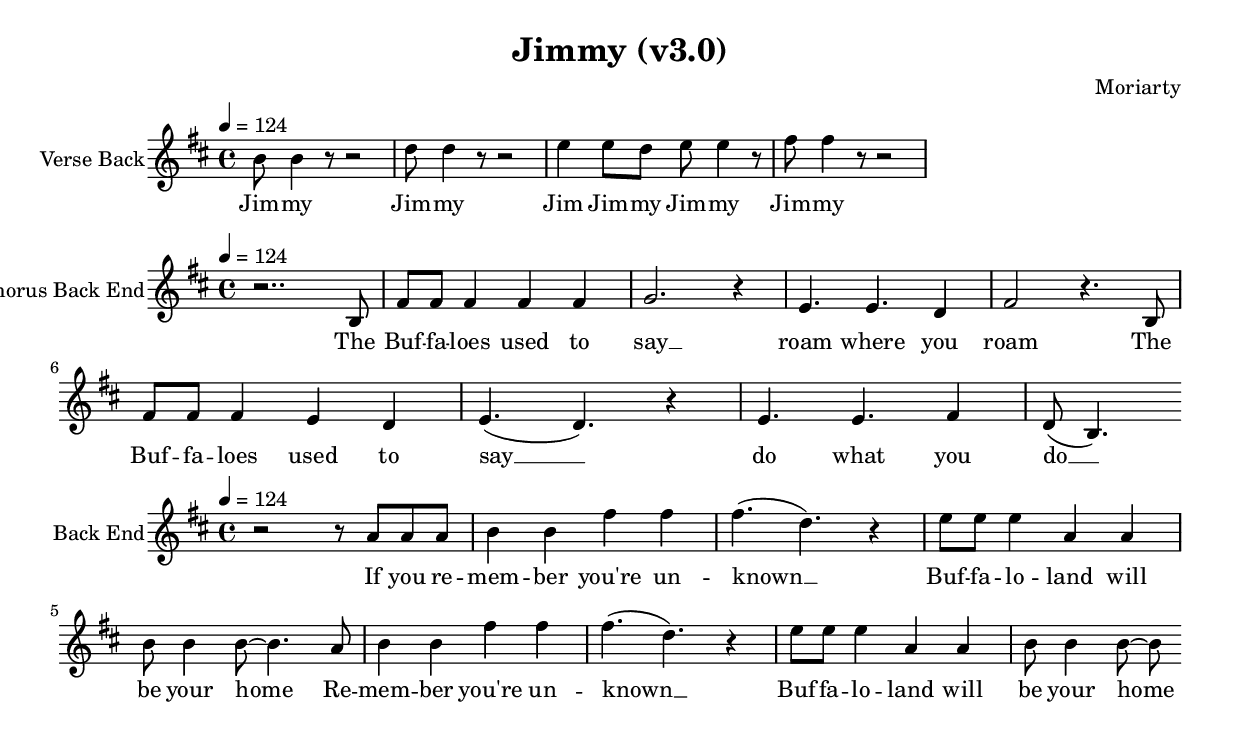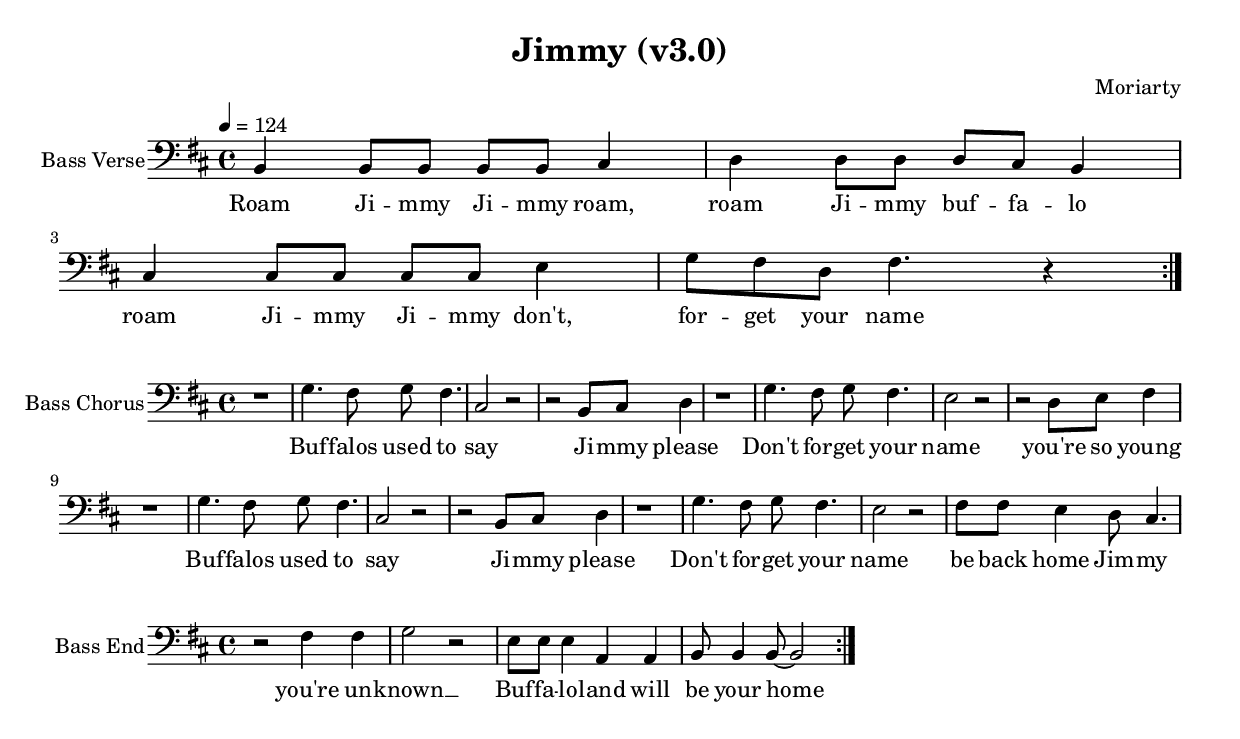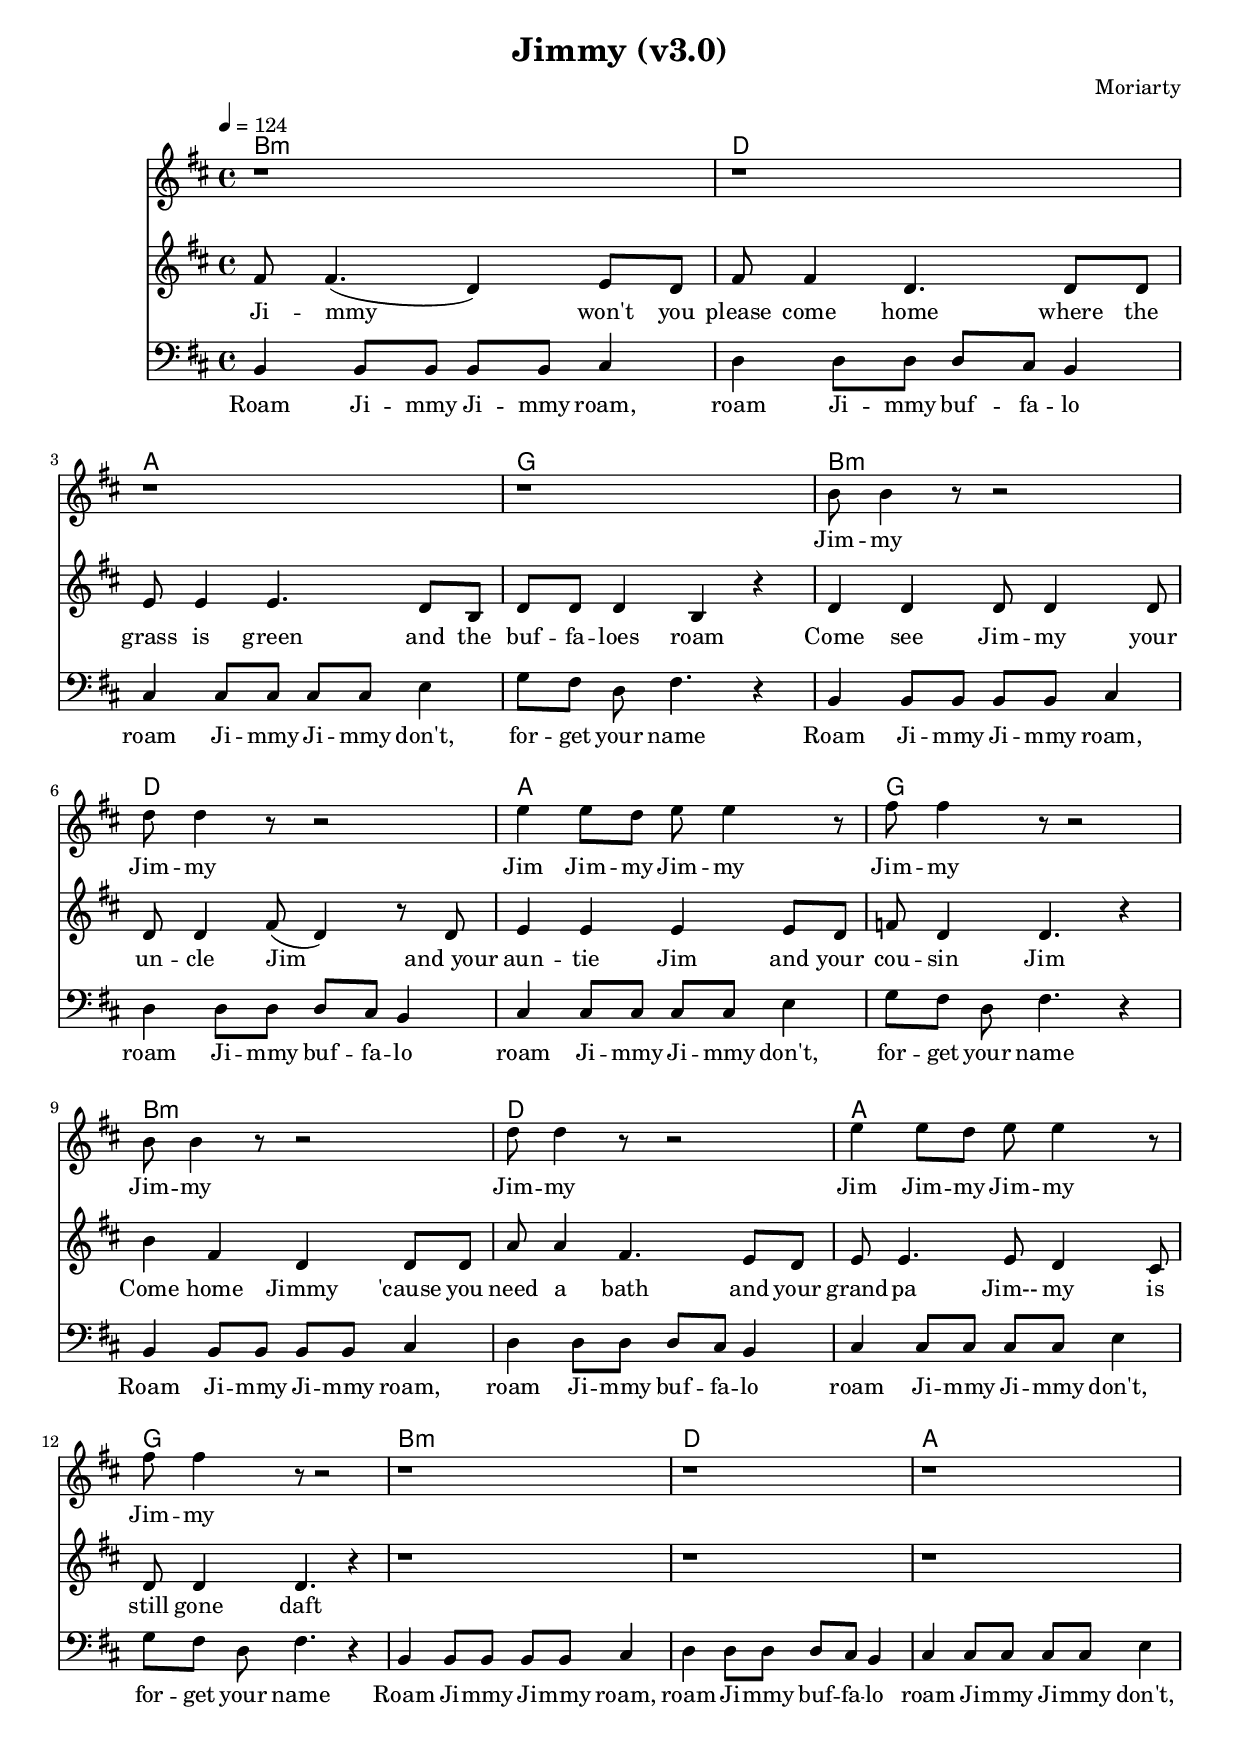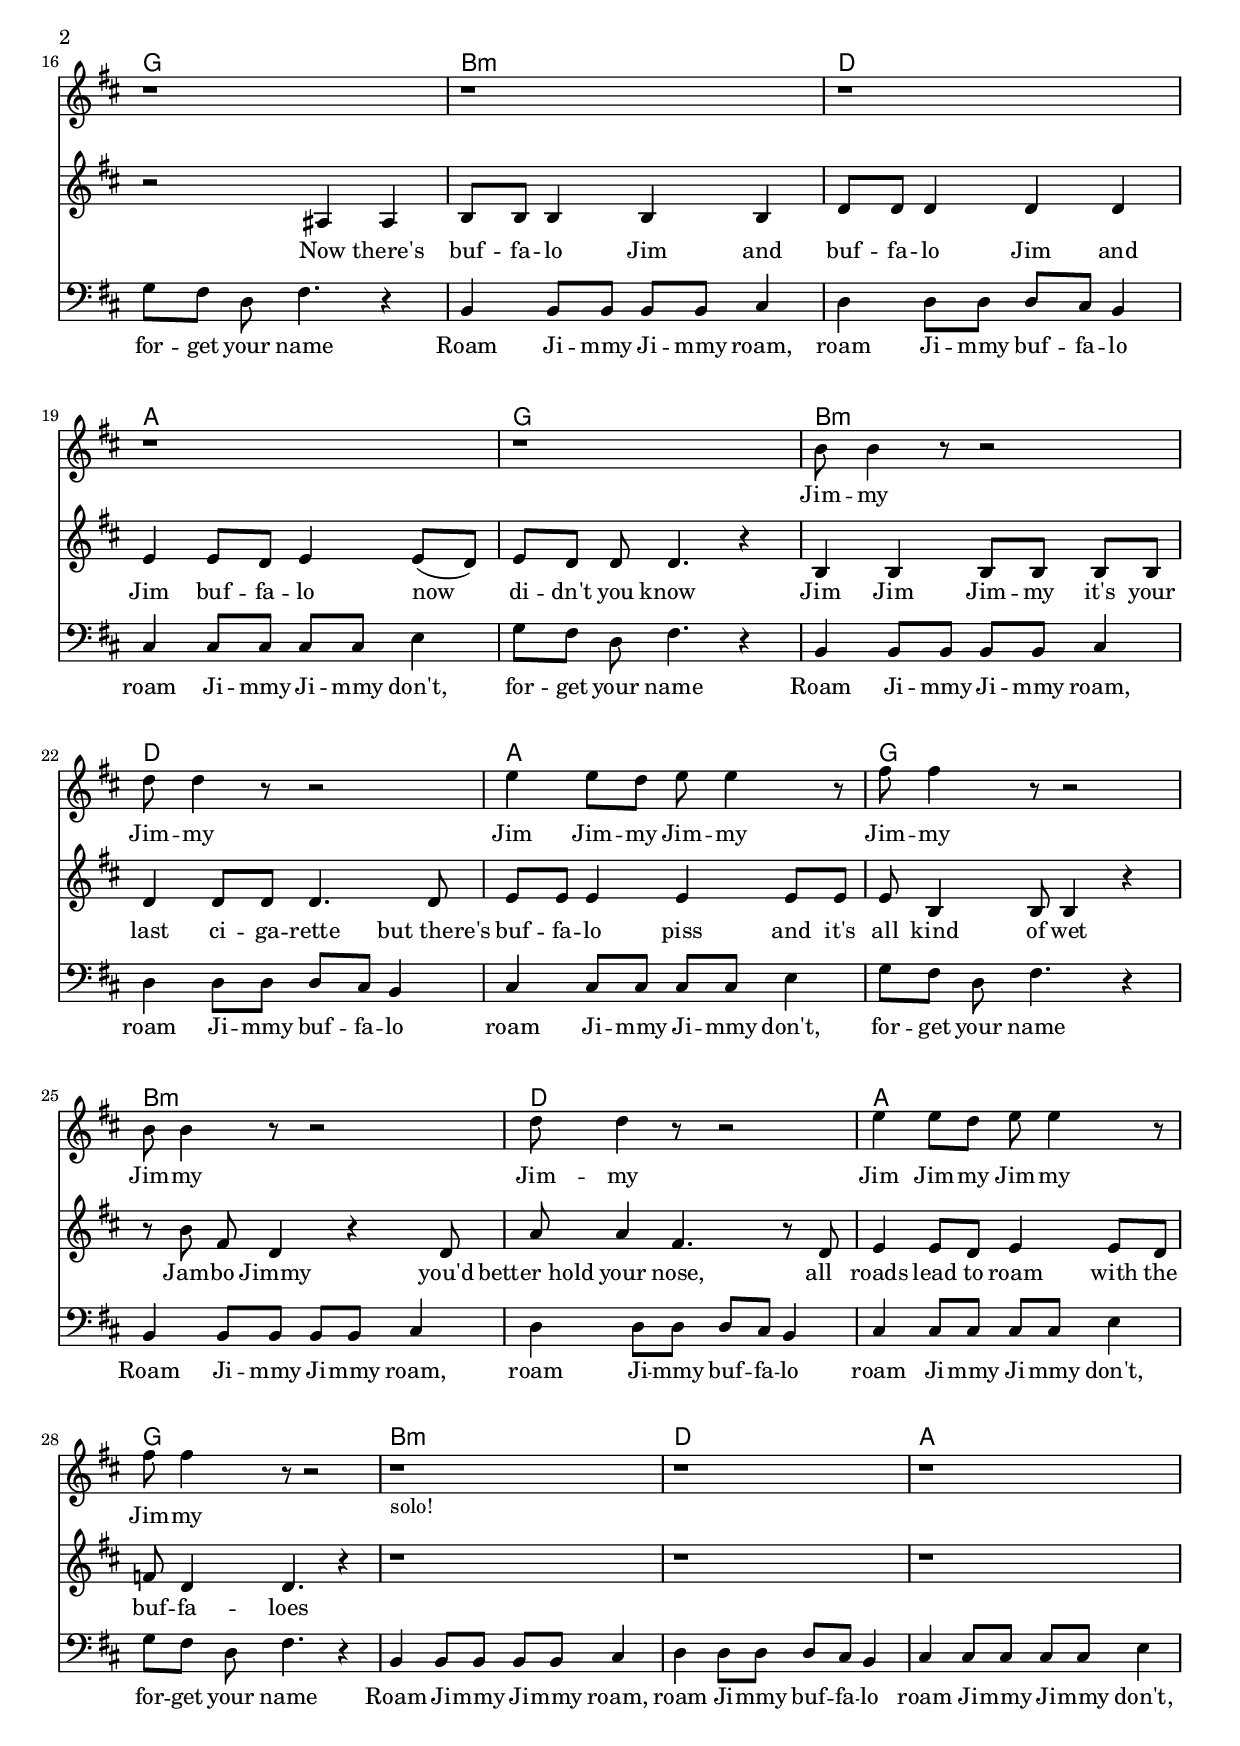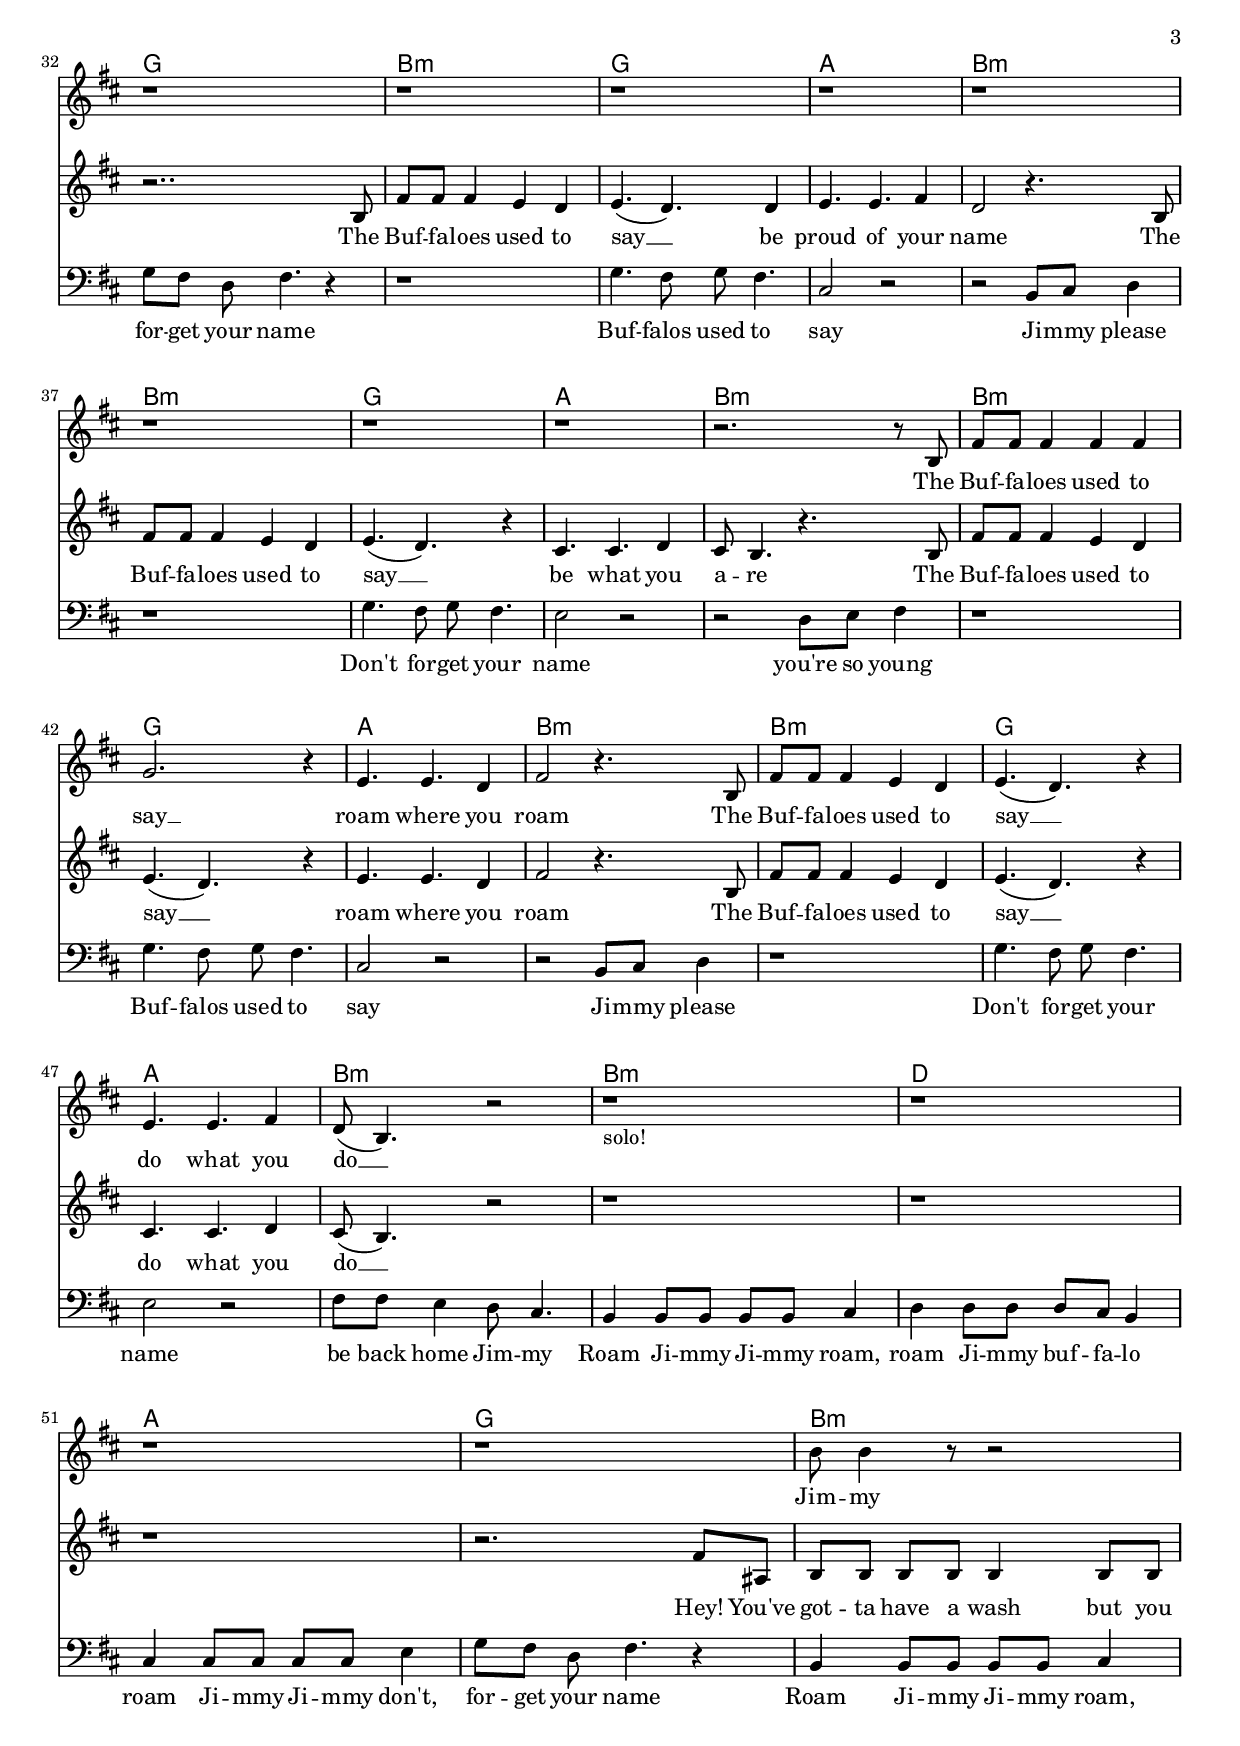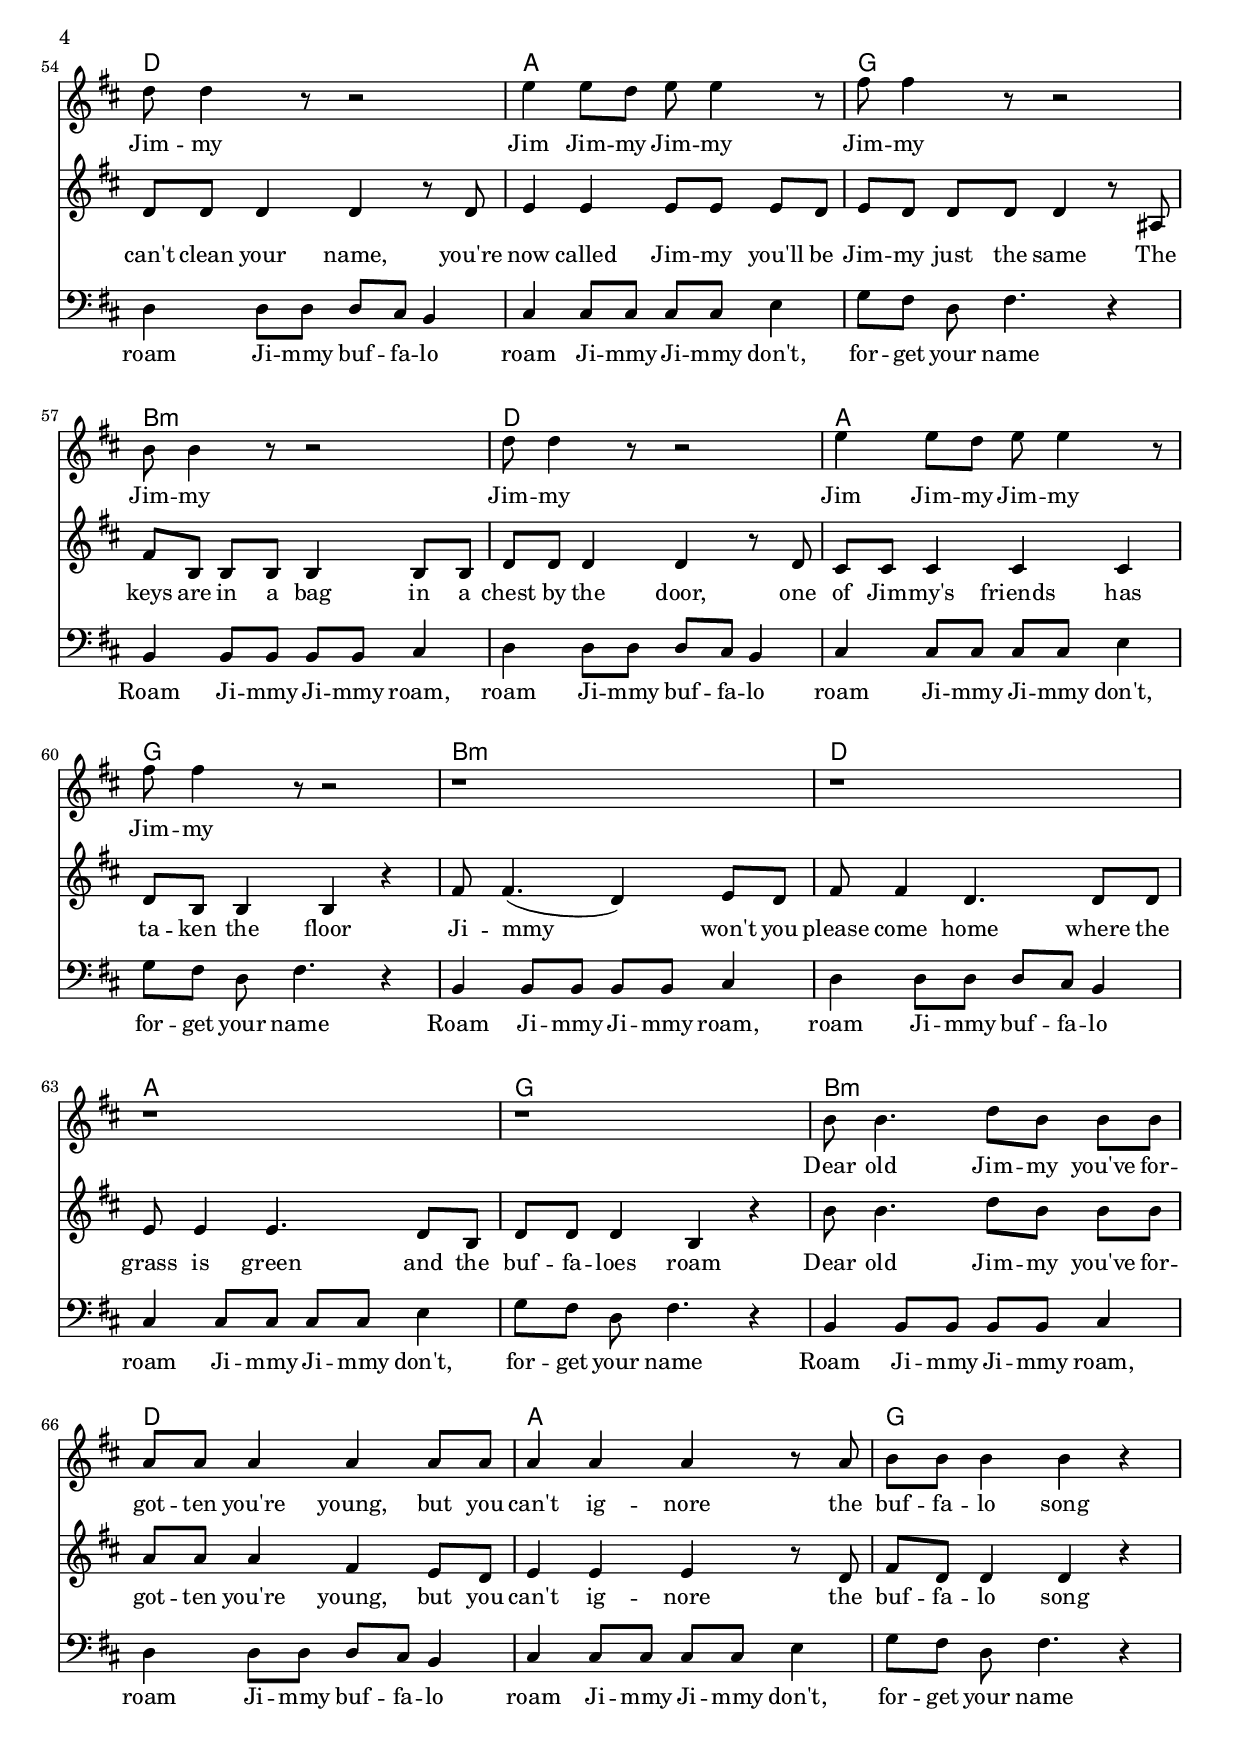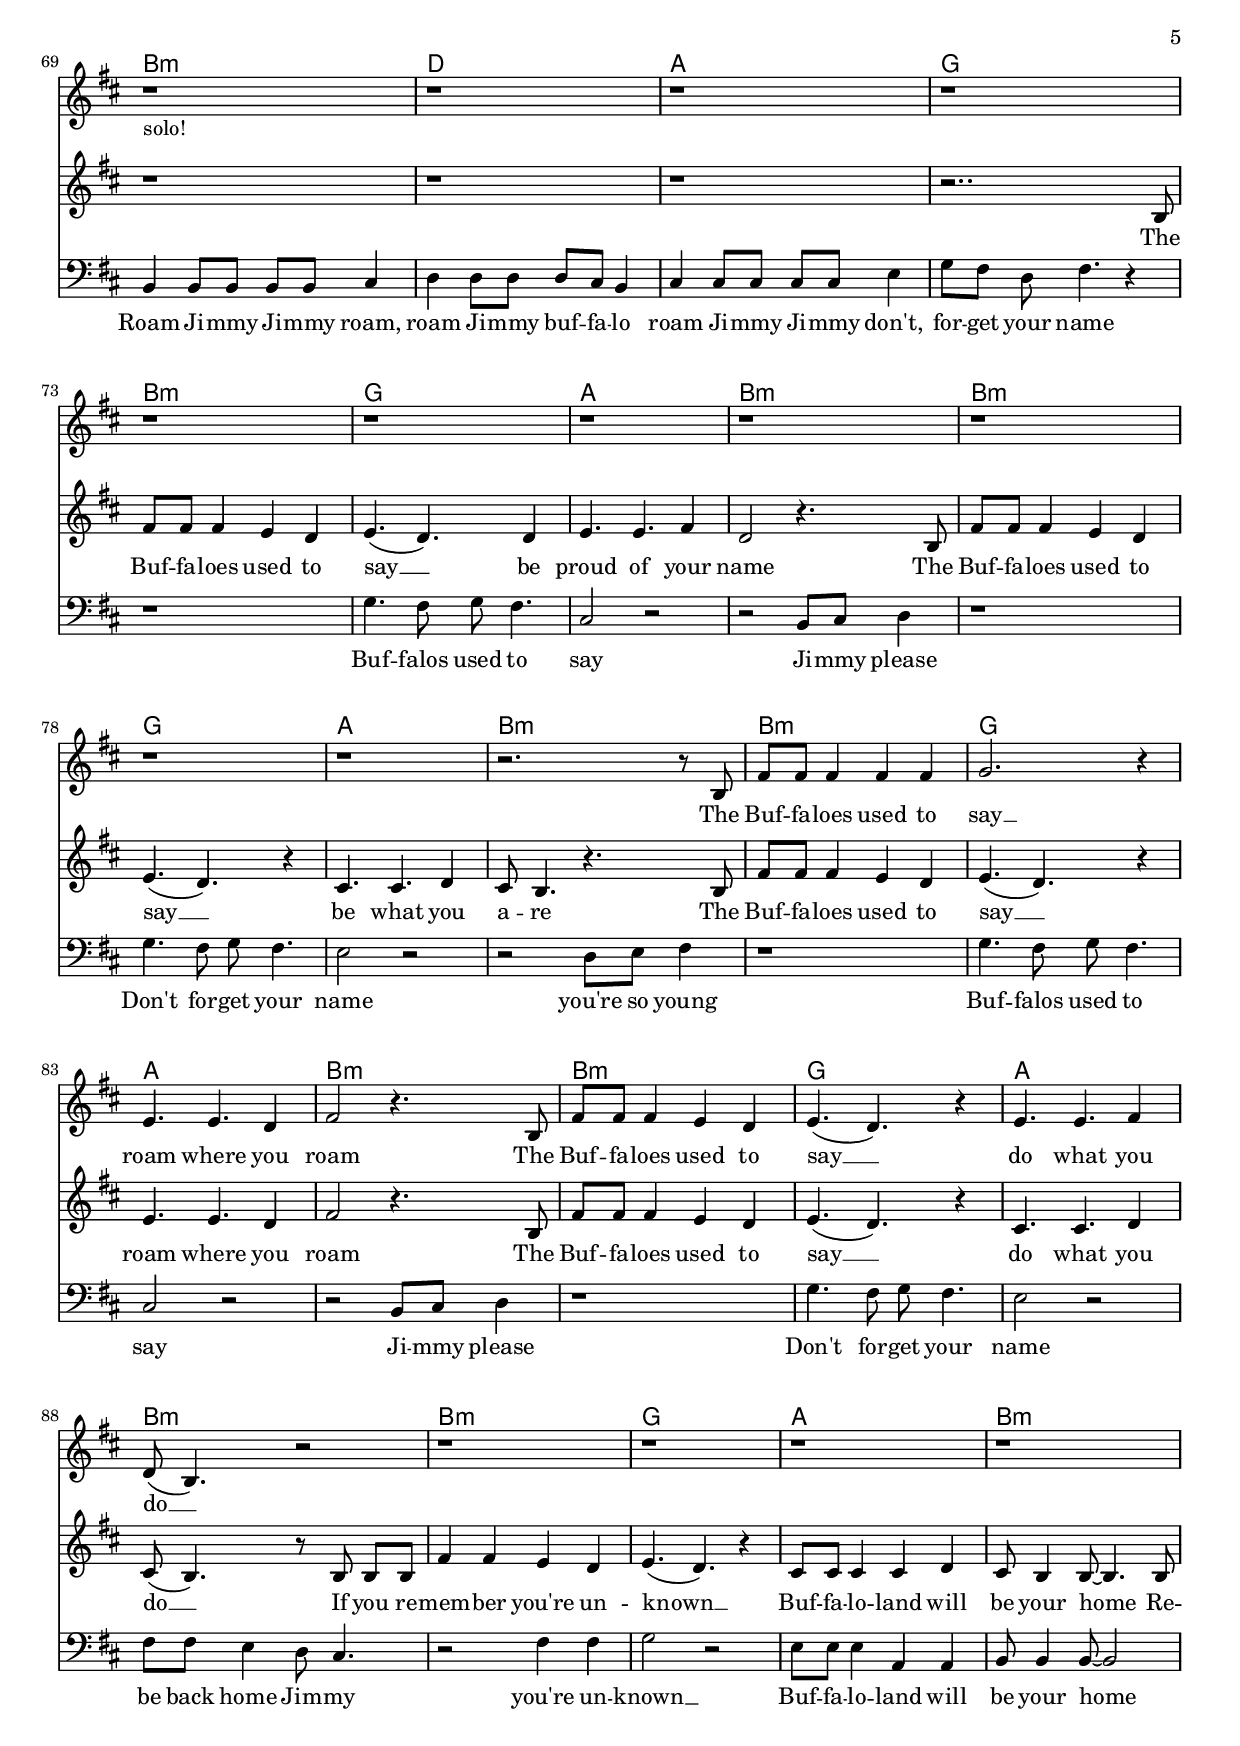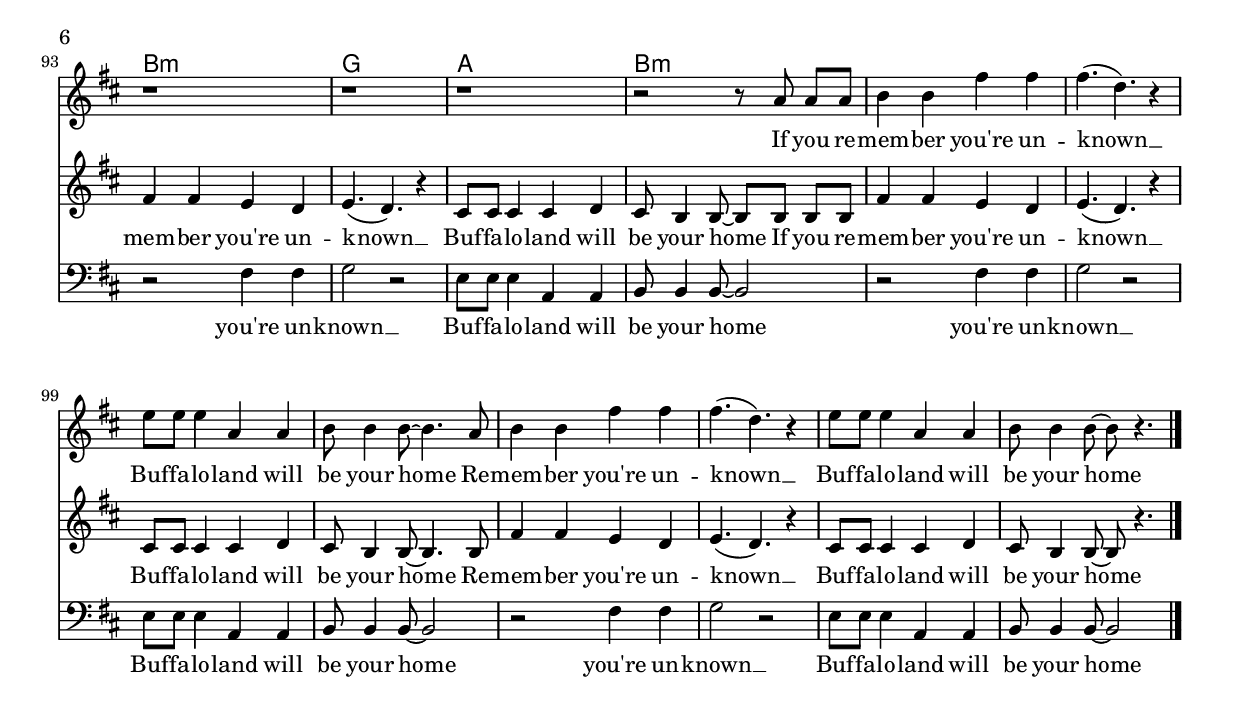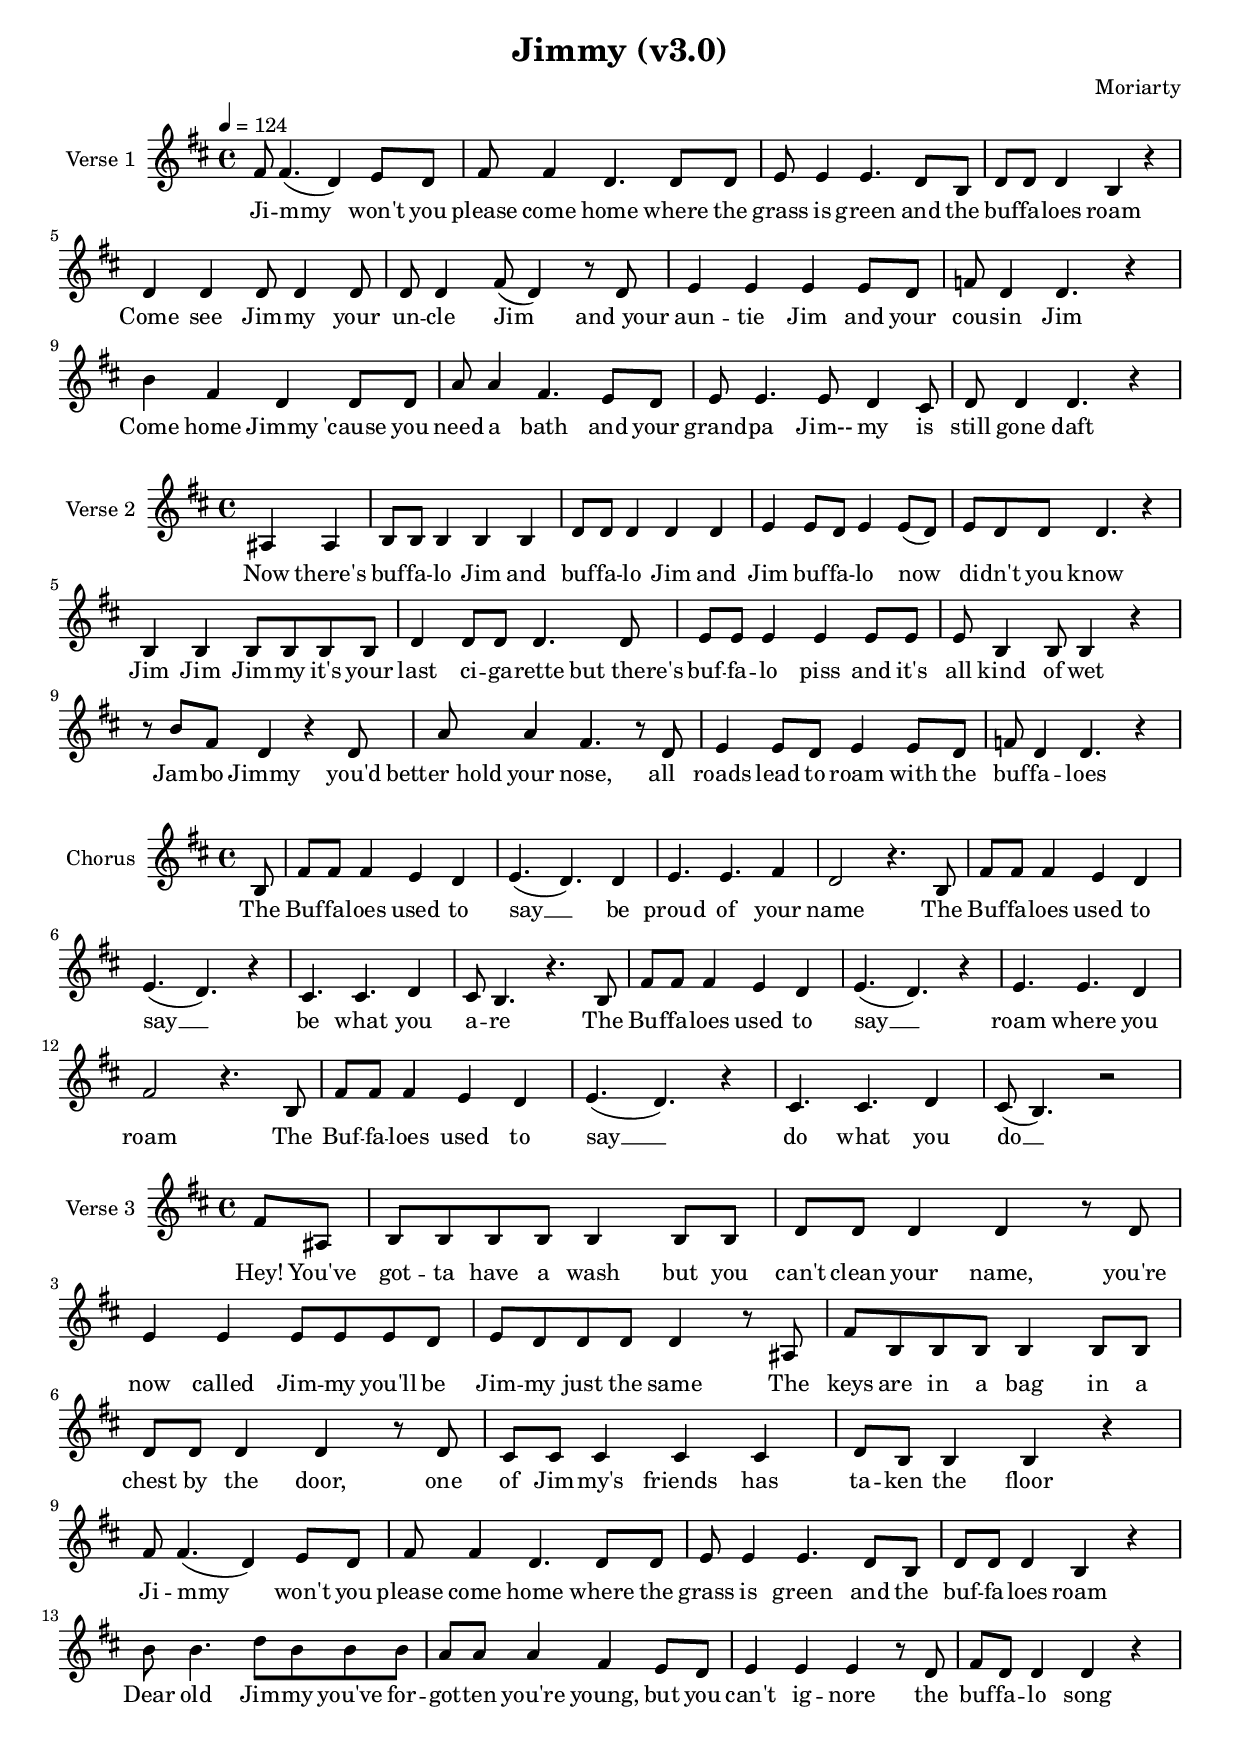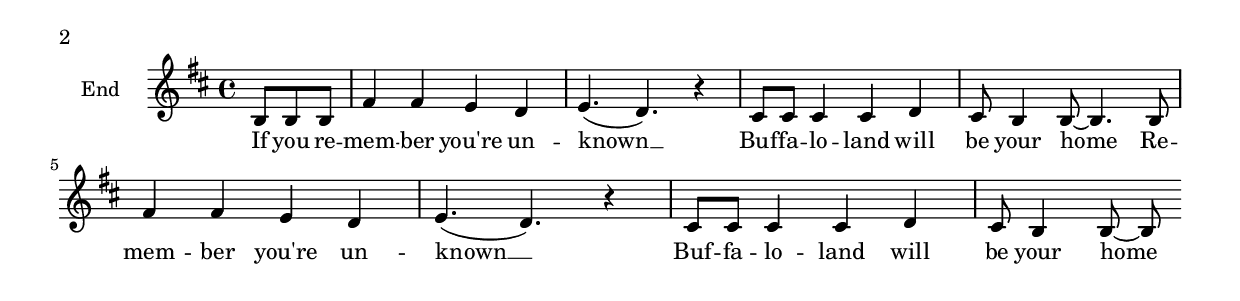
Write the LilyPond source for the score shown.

\version "2.22"

\include "swing.ly"

\header {
  title = "Jimmy (v3.0)"
  composer = "Moriarty"
}


#(set-global-staff-size 18)

globalTranspose =
#(define-music-function (parser location m)
  (ly:music?)
  #{ \transpose c d $m #})



leadVerseOne = \relative { e'8 e4.( c4) d8 c | e e4 c4. c8 c | d8 d4 d4. c8 a | c c c4 a4 r4 | 
			   c4 c4 c8 c4 c8 | c8 c4 e8( c4) r8 c8 | d4 d d d8 c | ees c4 c4. r4 | 
			   a'4 e c c8 c | g'8 g4 e4. d8 c | d8 d4. d8 c4 b8 | c c4 c4. r4 }

lyricsVerseOne = \lyricmode {
  Ji -- mmy__ won't you please come home where the grass is green and the buf -- fa -- loes roam
  Come see Jim -- my your un -- cle Jim__ and_your aun -- tie Jim and your cou -- sin Jim
  Come home Jimmy 'cause you need a bath and your grand -- pa Jim-- my is still gone daft
}

leadVerseTwo = \relative { gis4 gis | a8 a a4 a a | c8 c c4 c c | d4 d8 c d4 d8( c) | d8 c c8  c4. r4 |
			   a a a8 a a a | c4 c8 c c4. c8 | d d d4 d d8 d | d a4 a8 a4 r4|
			   r8 a' e8 c4 r4 c8 | g' g4 e4. r8 c8 | d4 d8 c d4 d8 c | ees8 c4 c4. r4 |
			 }
lyricsVerseTwo = \lyricmode {
  Now there's buf -- fa -- lo Jim and buf -- fa -- lo Jim and Jim buf -- fa -- lo now__ di -- dn't you know__
  Jim Jim Jim -- my it's your last ci -- ga -- rette but_there's buf -- fa -- lo piss and it's all kind of wet
  Jam -- bo Jimmy you'd better_hold your nose, all__ roads lead to roam with the buf -- fa -- loes
}


leadVerseThree = \relative { e'8 gis, | a a a a a4 a8 a | c c c4 c r8 c | d4 d d8 d d c | d c c c c4 r8 gis |
			     e' a, a a a4 a8 a | c c c4 c r8 c | b b b4 b b | c8 a a4 a r4 |
			     e'8 e4.( c4) d8 c | e e4 c4. c8 c | d8 d4 d4. c8 a | c c c4 a4 r4 |
			     a'8 a4. c8 a a a | g8 g g4 e d8 c | d4 d d r8 c | e c c4 c r4 |
			   }

lyricsVerseThree = \lyricmode {
  Hey! You've got -- ta have a wash but you can't clean your name, you're now called Jim -- my you'll be Jim -- my just the same
  The keys are in a bag in a chest by the door, one of Jim -- my's friends has ta -- ken the floor
  Ji -- mmy won't you please come home where the grass is green and the buf -- fa -- loes roam
  Dear old Jim -- my you've for -- got -- ten you're young, but you can't ig -- nore the buf -- fa -- lo song
}

leadChorus = \relative { a8 | e'8 e e4 d c | d4.( c4.) c4 | d4. d4. e4 | c2 r4.  a8 
			 e'8 e e4 d c | d4.( c4.) r4 | b4. b4. c4 | b8 a4. r4.  a8 
			 e'8 e e4 d c | d4.( c4.) r4 | d4. d4. c4 | e2 r4.  a,8 
			 e'8 e e4 d c | d4.( c4.) r4 | b4. b4. c4 | b8( a4.) }

lyricsChorus = 	\lyricmode {
  The Buf -- fa -- loes used to say __ be proud of your name
  The Buf -- fa -- loes used to say __ be what you a -- re
  The Buf -- fa -- loes used to say __ roam where you roam
  The Buf -- fa -- loes used to say __ do what you do __
}


leadEnd = \relative { a8 a a | e'4 e d c | d4.( c4.) r4 | b8 b b4 b c | b8 a4 a8~a4. a8 |
		      e'4 e d c | d4.( c4.) r4 | b8 b b4 b c | b8 a4 a8~a8 }

lyricsEnd = \lyricmode {
  If you re -- mem -- ber you're un -- known __
  Buf -- fa -- lo -- land will be your home
  Re -- mem -- ber you're un -- known __
  Buf -- fa -- lo -- land will be your home
}


backVerse = \relative { a'8 a4 r8 r2 | c8 c4 r8 r2 | d4 d8 c8 d8 d4 r8 | e8 e4 r8 r2}
backLastVerse = \relative { a'8 a4. c8 a a a | g8 g g4 g g8 g | g4 g g r8 g | a a a4 a r4 | }
backChorus = \relative {
  a8 | e'8 e e4 e e | f2. r4 | d4. d4. c4 | e2 r4.  a,8 
  e'8 e e4 d c | d4.( c4.) r4 | d4. d4. e4 | c8( a4.)
}
backEnd = \relative { g'8 g g | a4 a e' e | e4.( c4.) r4 | d8 d d4 g, g | a8 a4 a8~a4. g8 |
		      a4 a e' e  | e4.( c4.) r4 | d8 d d4 g, g | a8 a4 a8~a8 }

allBack = {
  r1 r1 r1 r1 \backVerse
  \backVerse
  r1 r1 r1 r1 r1 r1 r1 r1
  \backVerse \backVerse r1-"solo!" r1 r1 r1
  r1 r1 r1 r1 r1 r1 r1 r2. r8
  \backChorus r2
  r1-"solo!" r1 r1 r1
  \backVerse
  \backVerse
  r1 r1 r1 r1 \backLastVerse
  r1-"solo!" r1 r1 r1
  r1 r1 r1 r1 r1 r1 r1 r2. r8
  \backChorus
  r2 r1 r1 r1 r1 r1 r1 r1 r2 r8
  \backEnd r4.
}

backVerseLyrics = \lyricmode {
  Jim -- my Jim -- my
  Jim Jim -- my Jim -- my Jim -- my
}

backChorusLyrics = \lyricmode {
  The Buf -- fa -- loes used to say __ roam where you roam
  The Buf -- fa -- loes used to say __ do what you do __
}

backLastVerseLyrics = \lyricmode {
  Dear old Jim -- my you've for -- got -- ten you're young, but you can't ig -- nore the buf -- fa -- lo song
}

bassVerse = \relative { a,4 a8 a a a8 b4  | c c8 c c b a4 | b4 b8 b b b d4 | f8 e c e4. r4 }
bassVerseLyrics = \lyricmode {
  Roam Ji -- mmy Ji -- mmy roam, roam Ji -- mmy buf -- fa -- lo roam Ji -- mmy Ji -- mmy don't, for -- get your name
}
bassChorus = \relative { r1 | f4. e8 f e4. | b2 r2 | r2 a8 b c4 }
bassChorusLyrics = \lyricmode {Buf -- falos used to say Ji -- mmy please Don't for -- get your name you're so young }
bassChorusAlt = \relative { r1 | f4. e8 f e4. | d2 r2 | r2 c8 d e4 }
bassChorusAltLyrics = \lyricmode {Buf -- falos used to say Ji -- mmy please Don't for -- get your name be back home Jim -- my }
bassChorusAltEnd = \relative { r1 | f4. e8 f e4. | d2 r2 | e8 e d4 c8 b4. }
bassEnd = \relative { r2 e4 e | f2 r2 | d8 d d4 g,4 g | a8 a4 a8~a2 }
bassEndLyrics = \lyricmode { you're un -- known __ Buf -- fa -- lo -- land will be your home }

chordsVerse = \chordmode { a1:m | c | g | f }
chordsChorus = \chordmode { a1:m | f | g | a:m }


\book {
  \bookOutputSuffix "conductor"
  \score {
    \tripletFeel 8
    \globalTranspose 
    <<
      \new ChordNames { \chordsVerse \chordsVerse \chordsVerse \chordsVerse			
			\chordsVerse \chordsVerse \chordsVerse \chordsVerse			
			\chordsChorus \chordsChorus \chordsChorus \chordsChorus
			\chordsVerse \chordsVerse \chordsVerse \chordsVerse
			\chordsVerse \chordsVerse
			\chordsChorus \chordsChorus \chordsChorus \chordsChorus
			\chordsChorus \chordsChorus
		      }
      \new Staff { \time 4/4 \tempo 4 = 124 \key a \minor
		   \set Staff.midiInstrument = #"harpsichord"
		   \allBack
		 }
      \addlyrics {
	\backVerseLyrics \backVerseLyrics
	\backVerseLyrics \backVerseLyrics
	\backChorusLyrics
	\backVerseLyrics \backVerseLyrics
	\backLastVerseLyrics
	\backChorusLyrics
	\lyricsEnd
      }
      
      \new Staff { \time 4/4 \tempo 4 = 124 \key a \minor
		   \leadVerseOne 
		   r1 r1 r1 r2 \leadVerseTwo
		   r1 r1 r1 r2.. \leadChorus r2
		   r1 r1 r1 r2. \leadVerseThree
		   r1 r1 r1 r2.. \leadChorus r8 
		   \leadEnd
		   \leadEnd r4.   \bar "|."
		 }
      \addlyrics {
	\lyricsVerseOne
	\lyricsVerseTwo
	\lyricsChorus
	\lyricsVerseThree
	\lyricsChorus
	\lyricsEnd
	\lyricsEnd
      }
      \new Staff { \key a \minor
		   \set Staff.midiInstrument = #"acoustic bass" \clef "bass" {
		     \bassVerse \bassVerse \bassVerse \bassVerse
		     \bassVerse \bassVerse \bassVerse \bassVerse
		     \bassChorus \bassChorusAlt \bassChorus \bassChorusAltEnd
		     \bassVerse \bassVerse \bassVerse \bassVerse \bassVerse
		     \bassVerse
		     \bassChorus \bassChorusAlt \bassChorus \bassChorusAltEnd
		     \bassEnd \bassEnd \bassEnd \bassEnd
		   }}
      \addlyrics {
	{
	  \bassVerseLyrics \bassVerseLyrics \bassVerseLyrics \bassVerseLyrics
	  \bassVerseLyrics \bassVerseLyrics \bassVerseLyrics \bassVerseLyrics
	  \bassChorusLyrics \bassChorusAltLyrics
	  \bassVerseLyrics \bassVerseLyrics \bassVerseLyrics \bassVerseLyrics \bassVerseLyrics \bassVerseLyrics
	  \bassChorusLyrics \bassChorusAltLyrics
	  \bassEndLyrics \bassEndLyrics \bassEndLyrics \bassEndLyrics
	  
	}
      }
    >>
    \layout {}
    \midi {}
  }
}
\book {
  \bookOutputSuffix "lead"
  \score {
    {
      \globalTranspose 
      <<
	\new Staff \with { instrumentName = "Verse 1"}
	{ \time 4/4  \key a \minor \tempo 4 = 124
	  { \leadVerseOne } }
	\addlyrics {
	  \lyricsVerseOne
	}
      >>
    }
  }
  \score {
    {
      \globalTranspose
      <<
	\new Staff  \with { instrumentName = "Verse 2"} {
	{ \key a \minor \partial 2 \leadVerseTwo } }
	\addlyrics {
	  \lyricsVerseTwo
	}
      >> }
  }
  \score {
    {
      \globalTranspose
      <<
	\new Staff \with { instrumentName = "Chorus"} { 
	  { \key a \minor \partial 8 \leadChorus r2 } }
	\addlyrics {
	  \lyricsChorus
	}
      >> }
  }
  \score {
    {
      \globalTranspose
      <<
	\new Staff  \with { instrumentName = "Verse 3"} { 
	  { \key a \minor  \partial 4 \leadVerseThree } }
	\addlyrics {
	  \lyricsVerseThree	 
	}
      >> }
  }
  \score {
    {
      \globalTranspose
      <<
	\new Staff  \with { instrumentName = "End"} { 
	  { \key a \minor \partial 4. \leadEnd } }
	\addlyrics {
	  \lyricsEnd
	}
      >> }
  }
}


\book {
  \bookOutputSuffix "bass"
  \score {
    {
      \globalTranspose 
      <<
	\new Staff \with { instrumentName = "Bass Verse"}
	{
	  \time 4/4  \key a \minor \tempo 4 = 124 \clef "bass"
	  \bassVerse \bar ":|."
	}
	\addlyrics {
	  \bassVerseLyrics
	}
      >>
    }
  }
  \score {
    {
      \globalTranspose
      <<
	\new Staff \with { instrumentName = "Bass Chorus"} { 
	  { \key a \minor \clef "bass"
	    \bassChorus \bassChorusAlt \bassChorus \bassChorusAltEnd } }
	\addlyrics {
	  \bassChorusLyrics \bassChorusAltLyrics
	}
      >> }
 }
  \score {
    {
      \globalTranspose
      <<
	\new Staff  \with { instrumentName = "Bass End"} { 
	  { \key a \minor \clef "bass" \bassEnd  \bar ":|." } }
	\addlyrics {
	  \bassEndLyrics
	}
      >> }
  }
}


\book {
  \bookOutputSuffix "back"
  \score {
    {
      \globalTranspose 
      <<
	\new Staff \with { instrumentName = "Verse Back"}
	{
	  \time 4/4  \key a \minor \tempo 4 = 124 \clef "treble"
	  \backVerse
	}
	\addlyrics {
	  \backVerseLyrics
	}
      >> }
  }
  \score {
    {
	\globalTranspose 
	<<
	  \new Staff \with { instrumentName = "Chorus Back End"}
	  {
	    \time 4/4  \key a \minor \tempo 4 = 124 \clef "treble"
	    r2.. \backChorus
	}
	  \addlyrics {
	    \backChorusLyrics
	  }
	>>
      }
    }
  \score {
    {
	\globalTranspose 
	<<
	  \new Staff \with { instrumentName = "Back End"}
	  {
	    \time 4/4  \key a \minor \tempo 4 = 124 \clef "treble"
	    r2 r8 \backEnd
	}
	  \addlyrics {
	    \lyricsEnd
	  }
	>>
      }
    }

}